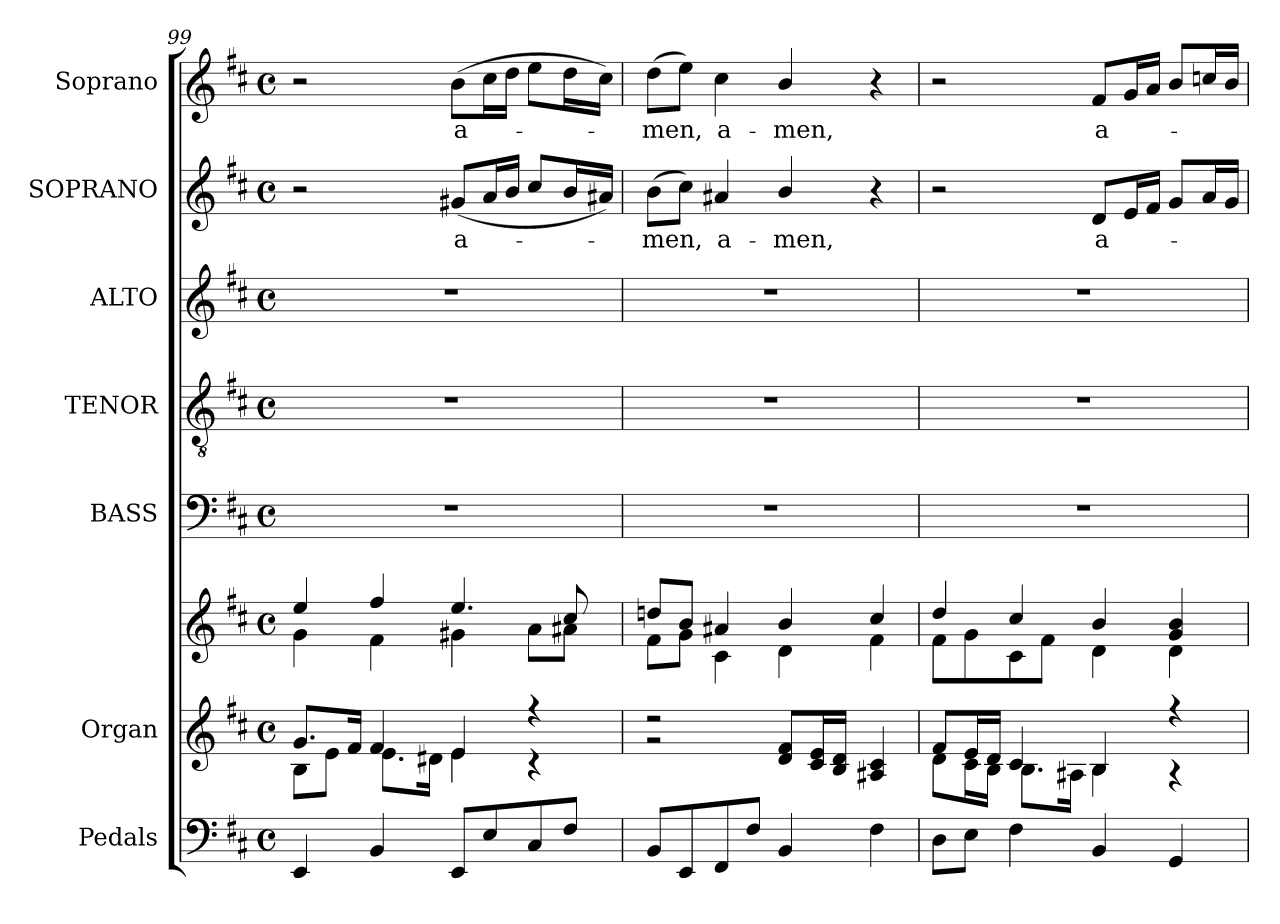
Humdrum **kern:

**kern	**kern	**kern	**kern	**kern	**kern	**kern	**text	**kern	**text
*part7	*part6	*part6	*part5	*part4	*part3	*part2	*part2	*part1	*part1
*staff8	*staff7	*staff6	*staff5	*staff4	*staff3	*staff2	*staff2	*staff1	*staff1
*I"Pedals	*I"Organ	*	*I"BASS	*I"TENOR	*I"ALTO	*I"SOPRANO	*	*I"Soprano	*
*I'Ped.	*I'Org.	*	*I'B.	*I'T.	*I'A.	*I'S.	*	*I'S.	*
*clefF4	*clefG2	*clefG2	*clefF4	*clefGv2	*clefG2	*clefG2	*	*clefG2	*
*	*	*	*	*ITrd7c12	*	*	*	*	*
*k[f#c#]	*k[f#c#]	*k[f#c#]	*k[f#c#]	*k[f#c#]	*k[f#c#]	*k[f#c#]	*	*k[f#c#]	*
*D:	*D:	*D:	*D:	*D:	*D:	*D:	*	*D:	*
*M4/4	*M4/4	*M4/4	*M4/4	*M4/4	*M4/4	*M4/4	*	*M4/4	*
*met(c)	*met(c)	*met(c)	*met(c)	*met(c)	*met(c)	*met(c)	*	*met(c)	*
=99	=99	=99	=99	=99	=99	=99	=99	=99	=99
*	*^	*^	*	*	*	*	*	*	*
4EEi/	8.gi/L	8Bi\L	4eei/	4gi\	1r	1r	1r	2r	.	2r	.
.	.	8ei\J	.	.	.	.	.	.	.	.	.
.	16f#i/Jk	.	.	.	.	.	.	.	.	.	.
4BBi/	4f#i/	8.ei\L	4ff#i/	4f#i\	.	.	.	.	.	.	.
.	.	16d#Xi\Jk	.	.	.	.	.	.	.	.	.
!	!	!	!	!	!	!	!	!	!LO:LY:b:color=#000000	!	!
!	!	!	!	!	!	!	!	!	!	!	!LO:LY:b:color=#000000
8EEi/L	4ei/	4ei\	4.eei/	4g#Xi\	.	.	.	(8g#Xi/L	a-	(8bi\L	a-
8Ei/	.	.	.	.	.	.	.	16ai/L	.	16cc#i\L	.
.	.	.	.	.	.	.	.	16bi/JJ	.	16ddi\JJ	.
8C#i/	4r	4r	.	8ai\L	.	.	.	8cc#i/L	.	8eei\L	.
8F#i/J	.	.	8cc#i/	8a#Xi\J	.	.	.	16bi/L	.	16ddi\L	.
.	.	.	.	.	.	.	.	16a#Xi/JJ)	.	16cc#i\JJ)	.
=100	=100	=100	=100	=100	=100	=100	=100	=100	=100	=100	=100
!	!	!	!	!	!	!	!	!	!LO:LY:b:color=#000000	!	!
!	!	!	!	!	!	!	!	!	!	!	!LO:LY:b:color=#000000
8BBi/L	2r	2r	8ddni/L	8f#i\L	1r	1r	1r	(8bi\L	-men,	(8ddi\L	-men,
8EEi/	.	.	8bi/J	8gi\J	.	.	.	8cc#i\J)	.	8eei\J)	.
!	!	!	!	!	!	!	!	!	!LO:LY:b:color=#000000	!	!
!	!	!	!	!	!	!	!	!	!	!	!LO:LY:b:color=#000000
8FF#i/	.	.	4a#Xi/	4c#i\	.	.	.	4a#Xi/	a-	4cc#i\	a-
8F#i/J	.	.	.	.	.	.	.	.	.	.	.
!	!	!	!	!	!	!	!	!	!LO:LY:b:color=#000000	!	!
!	!	!	!	!	!	!	!	!	!	!	!LO:LY:b:color=#000000
4BBi/	8di/ 8f#iL	2ryy	4bi/	4di\	.	.	.	4bi/	-men,	4bi/	-men,
.	16c#i/ 16eiL	.	.	.	.	.	.	.	.	.	.
.	16Bi/ 16diJJ	.	.	.	.	.	.	.	.	.	.
4F#i\	4A#Xi/ 4c#i	.	4cc#i/	4f#i\	.	.	.	4r	.	4r	.
!!LO:LB:g=z
=101	=101	=101	=101	=101	=101	=101	=101	=101	=101	=101	=101
8Di\L	8f#i/L	8di\L	4ddi/	8f#i\L	1r	1r	1r	2r	.	2r	.
8Ei\J	16ei/L	16c#i\L	.	8gi\	.	.	.	.	.	.	.
.	16di/JJ	16Bi\JJ	.	.	.	.	.	.	.	.	.
4F#i\	4c#i/	8.Bi\L	4cc#i/	8c#i\	.	.	.	.	.	.	.
.	.	.	.	8f#i\J	.	.	.	.	.	.	.
.	.	16A#Xi\Jk	.	.	.	.	.	.	.	.	.
!	!	!	!	!	!	!	!	!	!LO:LY:b:color=#000000	!	!
!	!	!	!	!	!	!	!	!	!	!	!LO:LY:b:color=#000000
4BBi/	4Bi/	4Bi\	4bi/	4di\	.	.	.	8di/L	a-	8f#i/L	a-
.	.	.	.	.	.	.	.	16ei/L	.	16gi/L	.
.	.	.	.	.	.	.	.	16f#i/JJ	.	16ai/JJ	.
4GGi/	4r	4r	4gi/ 4bi	4di\	.	.	.	8gi/L	.	8bi/L	.
.	.	.	.	.	.	.	.	16ai/L	.	16ccni/L	.
.	.	.	.	.	.	.	.	16gi/JJ	.	16bi/JJ	.
*	*v	*v	*	*	*	*	*	*	*	*	*
*	*	*v	*v	*	*	*	*	*	*	*
=	=	=	=	=	=	=	=	=	=
*-	*-	*-	*-	*-	*-	*-	*-	*-	*-
